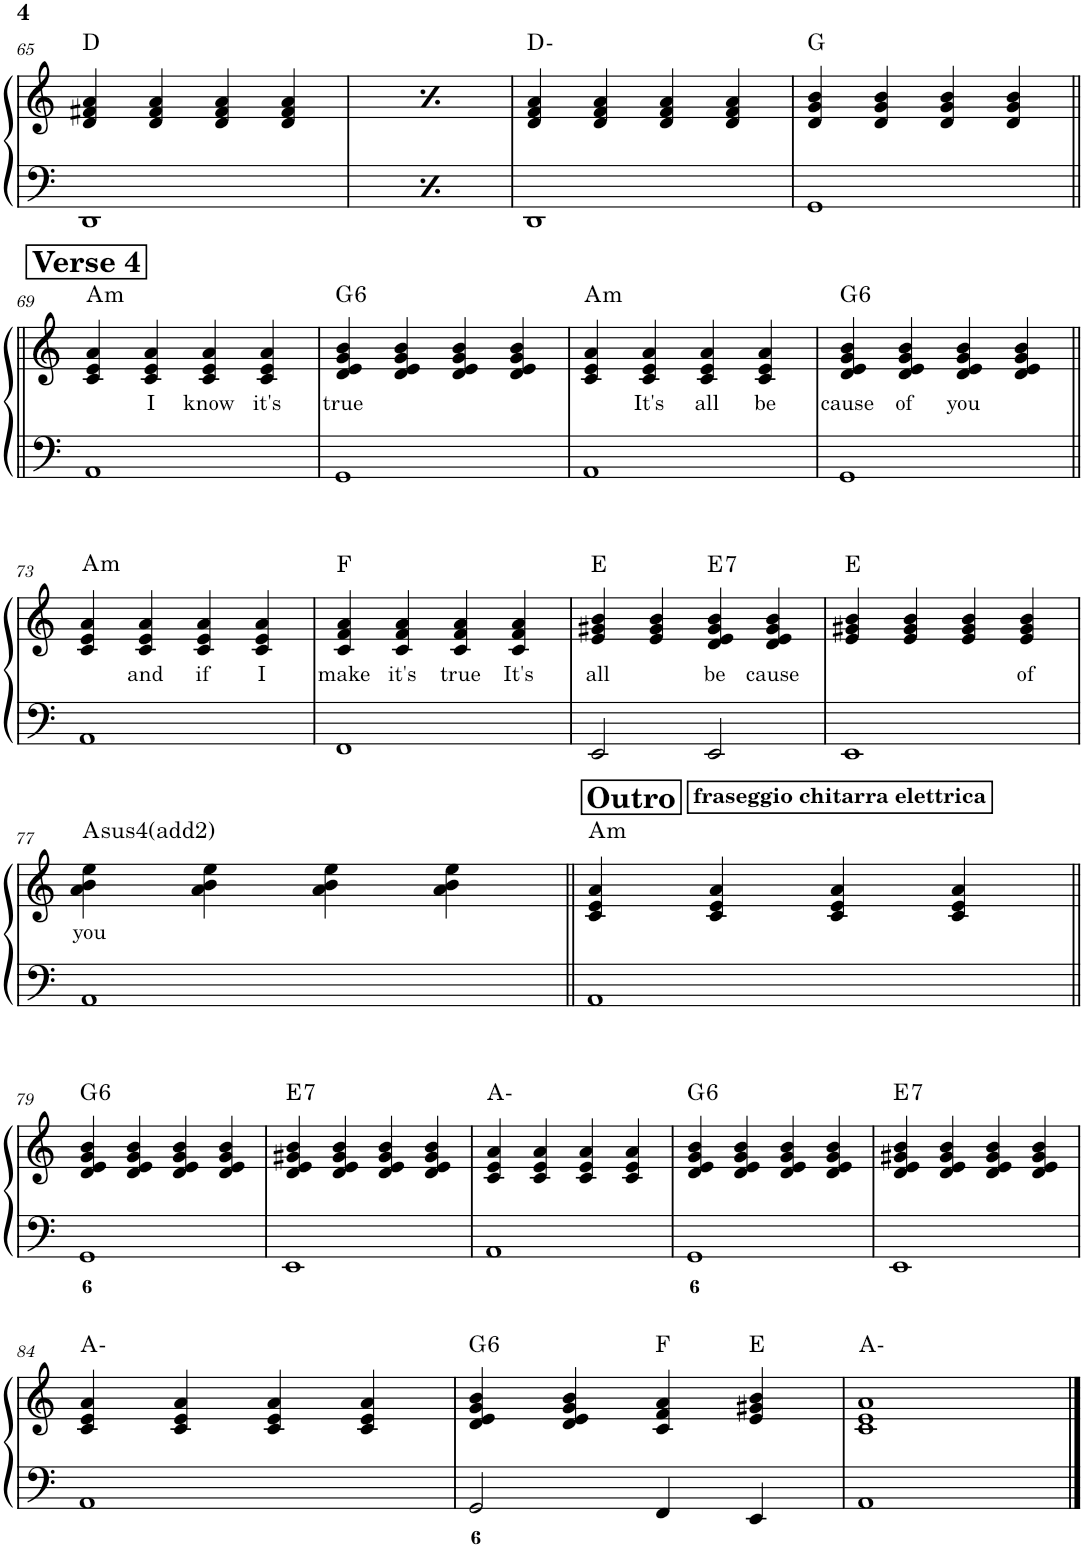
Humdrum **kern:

**kern	**kern	**text	**harte
*part1	*part1	*part1	*part1
*staff2	*staff1	*staff1	*
*I"Piano	*	*	*
*I'Pno.	*	*	*
!!LO:PB:g=z
*clefF4	*clefG2	*	*
*k[]	*k[]	*	*
*M4/4	*M4/4	*	*
=65	=65	=65	=65
1DD	4d/ 4f#X/ 4a/	.	D:maj
.	4d/ 4f#/ 4a/	.	.
.	4d/ 4f#/ 4a/	.	.
.	4d/ 4f#/ 4a/	.	.
=66	=66	=66	=66
1DD	4d/ 4f#X/ 4a/	.	D:maj
.	4d/ 4f#/ 4a/	.	.
.	4d/ 4f#/ 4a/	.	.
.	4d/ 4f#/ 4a/	.	.
=67	=67	=67	=67
1DD	4d/ 4f/ 4a/	.	D:min
.	4d/ 4f/ 4a/	.	.
.	4d/ 4f/ 4a/	.	.
.	4d/ 4f/ 4a/	.	.
=68	=68	=68	=68
1GG	4d/ 4g/ 4b/	.	G:maj
.	4d/ 4g/ 4b/	.	.
.	4d/ 4g/ 4b/	.	.
.	4d/ 4g/ 4b/	.	.
!!LO:LB:g=z
!!LO:REH:place=s1:a:B:cj:fs=14:t=Verse 4
=69||	=69||	=69||	=69||
!	!	!	!LO:H:kt=m
1AA	4c/ 4e/ 4a/	.	A:min
!	!	!LO:LY:b	!
.	4c/ 4e/ 4a/	I	.
!	!	!LO:LY:b	!
.	4c/ 4e/ 4a/	know	.
!	!	!LO:LY:b	!
.	4c/ 4e/ 4a/	it's	.
=70	=70	=70	=70
!	!	!LO:LY:b	!LO:H:kt=6
1GG	4d/ 4e/ 4g/ 4b/	true	G:maj6
.	4d/ 4e/ 4g/ 4b/	.	.
.	4d/ 4e/ 4g/ 4b/	.	.
.	4d/ 4e/ 4g/ 4b/	.	.
=71	=71	=71	=71
!	!	!	!LO:H:kt=m
1AA	4c/ 4e/ 4a/	.	A:min
!	!	!LO:LY:b	!
.	4c/ 4e/ 4a/	It's	.
!	!	!LO:LY:b	!
.	4c/ 4e/ 4a/	all	.
!	!	!LO:LY:b	!
.	4c/ 4e/ 4a/	be	.
=72	=72	=72	=72
!	!	!LO:LY:b	!LO:H:kt=6
1GG	4d/ 4e/ 4g/ 4b/	cause	G:maj6
!	!	!LO:LY:b	!
.	4d/ 4e/ 4g/ 4b/	of	.
!	!	!LO:LY:b	!
.	4d/ 4e/ 4g/ 4b/	you	.
.	4d/ 4e/ 4g/ 4b/	.	.
!!LO:LB:g=z
=73||	=73||	=73||	=73||
!	!	!	!LO:H:kt=m
1AA	4c/ 4e/ 4a/	.	A:min
!	!	!LO:LY:b	!
.	4c/ 4e/ 4a/	and	.
!	!	!LO:LY:b	!
.	4c/ 4e/ 4a/	if	.
!	!	!LO:LY:b	!
.	4c/ 4e/ 4a/	I	.
=74	=74	=74	=74
!	!	!LO:LY:b	!
1FF	4c/ 4f/ 4a/	make	F:maj
!	!	!LO:LY:b	!
.	4c/ 4f/ 4a/	it's	.
!	!	!LO:LY:b	!
.	4c/ 4f/ 4a/	true	.
!	!	!LO:LY:b	!
.	4c/ 4f/ 4a/	It's	.
=75	=75	=75	=75
!	!	!LO:LY:b	!
2EE/	4e/ 4g#X/ 4b/	all	E:maj
.	4e/ 4g#/ 4b/	.	.
!	!	!LO:LY:b	!LO:H:kt=7
2EE/	4d/ 4e/ 4g#/ 4b/	be	E:7
!	!	!LO:LY:b	!
.	4d/ 4e/ 4g#/ 4b/	cause	.
=76	=76	=76	=76
1EE	4e/ 4g#X/ 4b/	.	E:maj
.	4e/ 4g#/ 4b/	.	.
.	4e/ 4g#/ 4b/	.	.
!	!	!LO:LY:b	!
.	4e/ 4g#/ 4b/	of	.
!!LO:LB:g=z
=77	=77	=77	=77
!	!	!LO:LY:b	!LO:H:kt=4
1AA	4a\ 4b\ 4ee\	you	A:sus4(2)
.	4a\ 4b\ 4ee\	.	.
.	4a\ 4b\ 4ee\	.	.
.	4a\ 4b\ 4ee\	.	.
!!LO:REH:place=s1:a:B:cj:t=fraseggio chitarra elettrica:qo=1
!!LO:REH:place=s1:a:B:cj:fs=14:t=Outro
=78||	=78||	=78||	=78||
!	!	!	!LO:H:kt=m
1AA	4c/ 4e/ 4a/	.	A:min
.	4c/ 4e/ 4a/	.	.
.	4c/ 4e/ 4a/	.	.
.	4c/ 4e/ 4a/	.	.
!!LO:LB:g=z
=79||	=79||	=79||	=79||
!	!	!	!LO:H:kt=6
1GG	4d/ 4e/ 4g/ 4b/	.	G:maj6
.	4d/ 4e/ 4g/ 4b/	.	.
.	4d/ 4e/ 4g/ 4b/	.	.
.	4d/ 4e/ 4g/ 4b/	.	.
=80	=80	=80	=80
!	!	!	!LO:H:kt=7
1EE	4d/ 4e/ 4g#X/ 4b/	.	E:7
.	4d/ 4e/ 4g#/ 4b/	.	.
.	4d/ 4e/ 4g#/ 4b/	.	.
.	4d/ 4e/ 4g#/ 4b/	.	.
=81	=81	=81	=81
1AA	4c/ 4e/ 4a/	.	A:min
.	4c/ 4e/ 4a/	.	.
.	4c/ 4e/ 4a/	.	.
.	4c/ 4e/ 4a/	.	.
=82	=82	=82	=82
!	!	!	!LO:H:kt=6
1GG	4d/ 4e/ 4g/ 4b/	.	G:maj6
.	4d/ 4e/ 4g/ 4b/	.	.
.	4d/ 4e/ 4g/ 4b/	.	.
.	4d/ 4e/ 4g/ 4b/	.	.
=83	=83	=83	=83
!	!	!	!LO:H:kt=7
1EE	4d/ 4e/ 4g#X/ 4b/	.	E:7
.	4d/ 4e/ 4g#/ 4b/	.	.
.	4d/ 4e/ 4g#/ 4b/	.	.
.	4d/ 4e/ 4g#/ 4b/	.	.
!!LO:LB:g=z
=84	=84	=84	=84
1AA	4c/ 4e/ 4a/	.	A:min
.	4c/ 4e/ 4a/	.	.
.	4c/ 4e/ 4a/	.	.
.	4c/ 4e/ 4a/	.	.
=85	=85	=85	=85
!	!	!	!LO:H:kt=6
2GG/	4d/ 4e/ 4g/ 4b/	.	G:maj6
.	4d/ 4e/ 4g/ 4b/	.	.
4FF/	4c/ 4f/ 4a/	.	F:maj
4EE/	4e/ 4g#X/ 4b/	.	E:maj
=86	=86	=86	=86
1AA	1c 1e 1a	.	A:min
==	==	==	==
*-	*-	*-	*-
